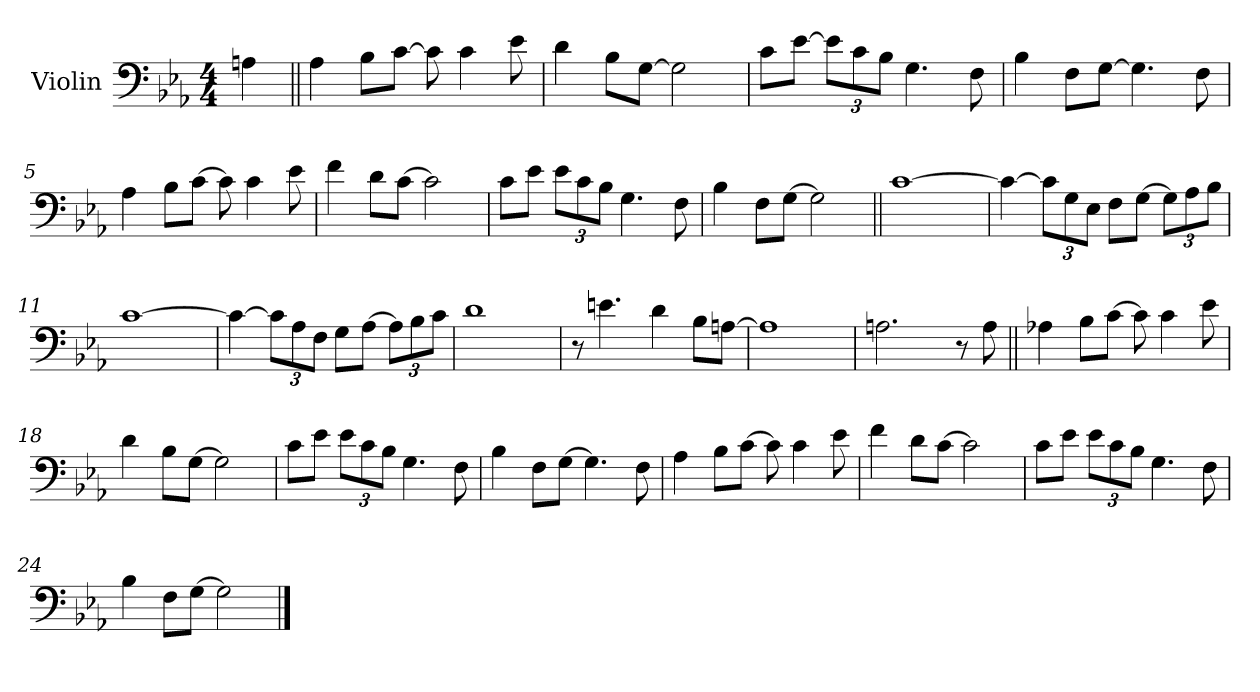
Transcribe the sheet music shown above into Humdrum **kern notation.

**kern
*part1
*staff1
*I"Violin
*I'Vln
*clefF4
*k[b-e-a-]
*E-:
*M4/4
=
4An\
=1||
4A-\
8B-\L
[8c\J
8c\]
4c\
8e-\
=2
4d\
8B-\L
[8G\J
2G\]
=3
8c\L
[8e-\J
*Xbrackettup
12e-\L]
12c\
12B-\J
4.G\
8F\
=4
4B-\
8F\L
[8G\J
4.G\]
8F\
!!LO:LB:g=z
=5
4A-\
8B-\L
[8c\J
8c\]
4c\
8e-\
=6
4f\
8d\L
[8c\J
2c\]
=7
8c\L
8e-\J
12e-\L
12c\
12B-\J
4.G\
8F\
=8
4B-\
8F\L
[8G\J
2G\]
!!LO:LB:g=z
=9||
[1c
=10
4c\_
12c\L]
12G\
12E-\J
8F\L
[8G\J
12G\L]
12A-\
12B-\J
=11
[1c
=12
4c\_
12c\L]
12A-\
12F\J
8G\L
[8A-\J
12A-\L]
12B-\
12c\J
!!LO:LB:g=z
=13
1d
=14
8r
4.en\
4d\
8B-\L
[8An\J
=15
1A]
=16
2.An\
8r
8A\
!!LO:LB:g=z
=17||
4A-X\
8B-\L
[8c\J
8c\]
4c\
8e-\
=18
4d\
8B-\L
[8G\J
2G\]
=19
8c\L
8e-\J
12e-\L
12c\
12B-\J
4.G\
8F\
=20
4B-\
8F\L
[8G\J
4.G\]
8F\
!!LO:LB:g=z
=21
4A-\
8B-\L
[8c\J
8c\]
4c\
8e-\
=22
4f\
8d\L
[8c\J
2c\]
=23
8c\L
8e-\J
12e-\L
12c\
12B-\J
4.G\
8F\
=24
4B-\
8F\L
[8G\J
2G\]
==
*-
